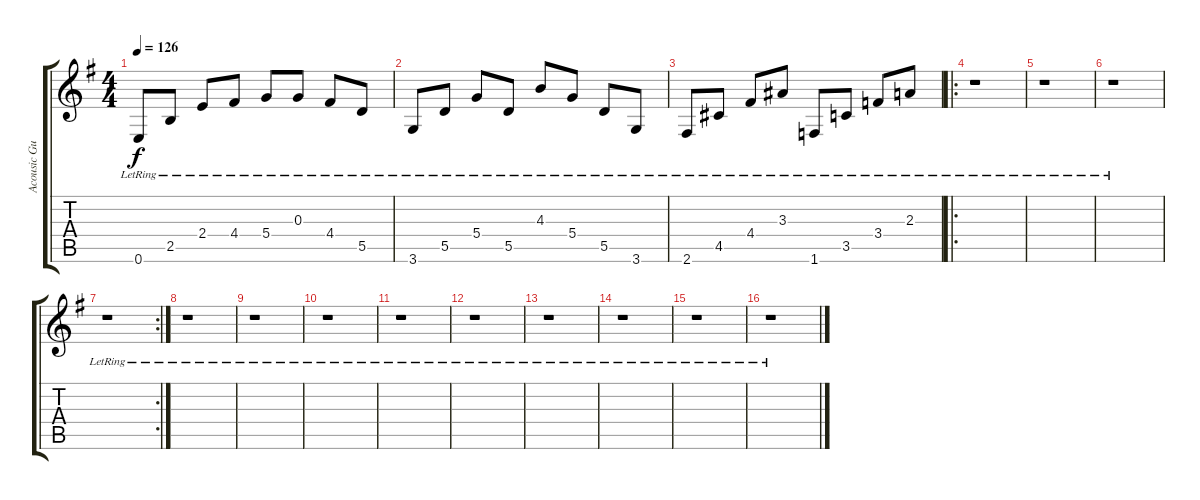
\track ("Acousic Guitar" "Acousic Gu") {instrument acousticguitarsteel}
\staff {score tabs}
\tuning (E4 B3 G3 D3 A2 E2) {hide}
\ts (4 4)
\tempo 126
\clef g2
\ks g
0.6{lr}.8{dy f} 2.5{lr}.8 2.4{lr}.8 4.4{lr}.8 5.4{lr}.8 0.3{lr}.8 4.4{lr}.8 5.5{lr}.8 |
3.6{lr}.8 5.5{lr}.8 5.4{lr}.8 5.5{lr}.8 4.3{lr}.8 5.4{lr}.8 5.5{lr}.8 3.6{lr}.8 |
2.6{lr}.8 4.5{lr}.8 4.4{lr}.8 3.3{lr}.8 1.6{lr}.8 3.5{lr}.8 3.4{lr}.8 2.3{lr}.8 |
\ro
r.1 |
r.1 |
r.1 |
\rc 2
r.1 |
r.1 |
r.1 |
r.1 |
r.1 |
r.1 |
r.1 |
r.1 |
r.1 |
r.1
